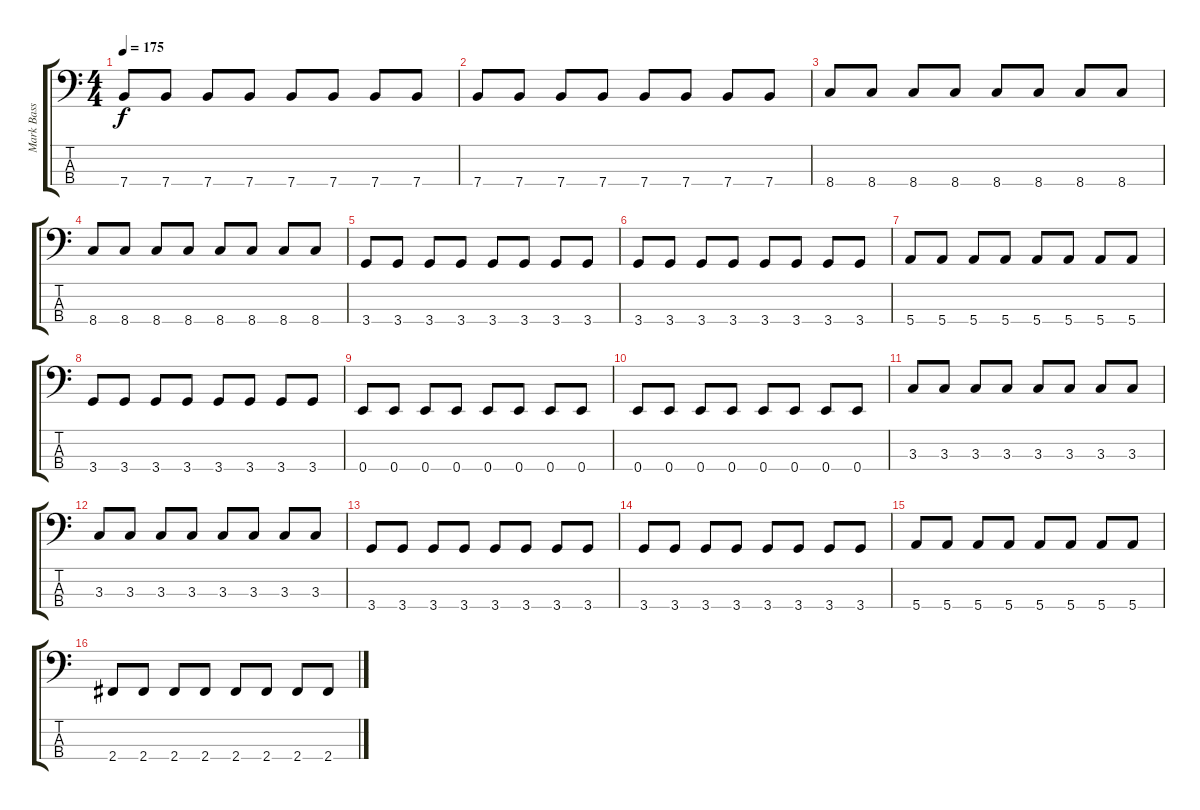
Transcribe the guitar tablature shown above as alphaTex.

\track ("Mark Bass" "Mark Bass") {instrument electricbasspick}
\staff {score tabs}
\tuning (G2 D2 A1 E1) {hide}
\ts (4 4)
\tempo 175
\clef f4
\ks c
7.4.8{dy f} 7.4.8 7.4.8 7.4.8 7.4.8 7.4.8 7.4.8 7.4.8 |
7.4.8 7.4.8 7.4.8 7.4.8 7.4.8 7.4.8 7.4.8 7.4.8 |
8.4.8 8.4.8 8.4.8 8.4.8 8.4.8 8.4.8 8.4.8 8.4.8 |
8.4.8 8.4.8 8.4.8 8.4.8 8.4.8 8.4.8 8.4.8 8.4.8 |
3.4.8 3.4.8 3.4.8 3.4.8 3.4.8 3.4.8 3.4.8 3.4.8 |
3.4.8 3.4.8 3.4.8 3.4.8 3.4.8 3.4.8 3.4.8 3.4.8 |
5.4.8 5.4.8 5.4.8 5.4.8 5.4.8 5.4.8 5.4.8 5.4.8 |
3.4.8 3.4.8 3.4.8 3.4.8 3.4.8 3.4.8 3.4.8 3.4.8 |
0.4.8 0.4.8 0.4.8 0.4.8 0.4.8 0.4.8 0.4.8 0.4.8 |
0.4.8 0.4.8 0.4.8 0.4.8 0.4.8 0.4.8 0.4.8 0.4.8 |
3.3.8 3.3.8 3.3.8 3.3.8 3.3.8 3.3.8 3.3.8 3.3.8 |
3.3.8 3.3.8 3.3.8 3.3.8 3.3.8 3.3.8 3.3.8 3.3.8 |
3.4.8 3.4.8 3.4.8 3.4.8 3.4.8 3.4.8 3.4.8 3.4.8 |
3.4.8 3.4.8 3.4.8 3.4.8 3.4.8 3.4.8 3.4.8 3.4.8 |
5.4.8 5.4.8 5.4.8 5.4.8 5.4.8 5.4.8 5.4.8 5.4.8 |
2.4.8 2.4.8 2.4.8 2.4.8 2.4.8 2.4.8 2.4.8 2.4.8
